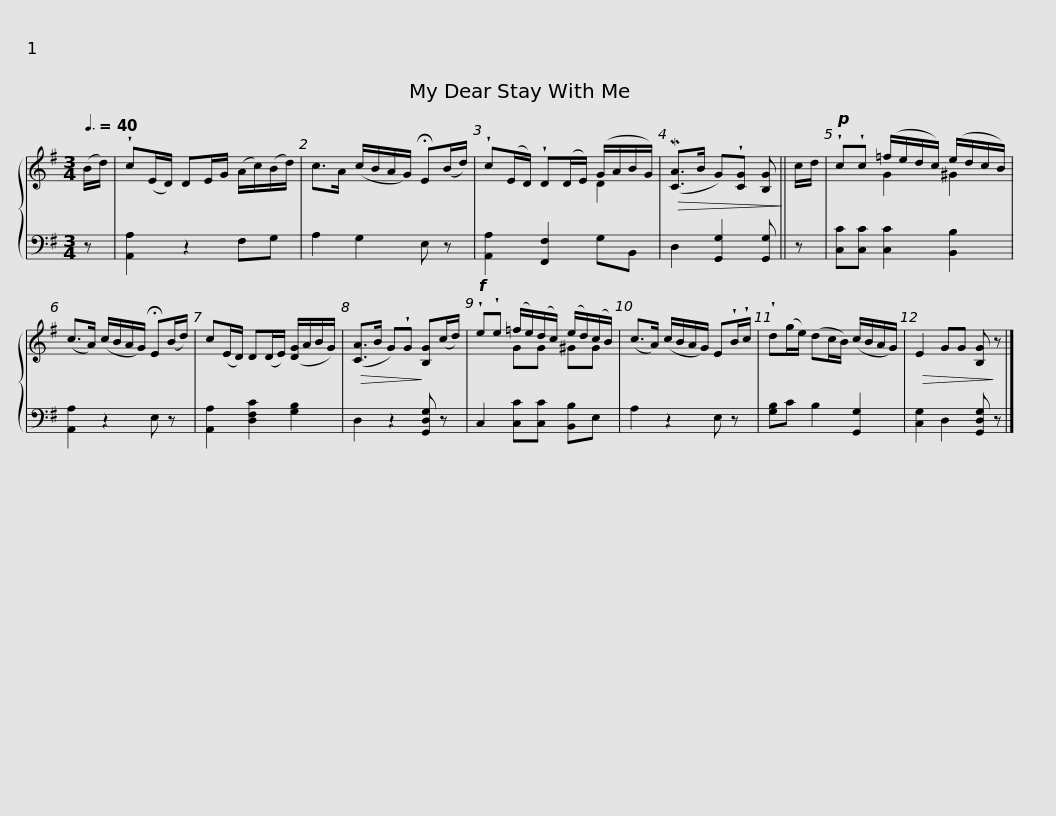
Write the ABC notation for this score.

X:1
%%score { ( 1 3 ) | 2 }
L:1/8
Q:3/8=40
M:3/4
I:linebreak $
K:G
V:1 treble
V:3 treble
V:2 bass
V:1
 (B/d/) | !wedge!c(E/D/) DE/G/ (A/c/)(B/d/) | c>A (c/B/A/G/) !fermata!E(B/d/) | !wedge!c(E/D/) !wedge!D(D/E/) (G/A/B/G/) |!>(! (M[CA]>B G)!wedge![CG] [B,G]!>)! || %5
 c/d/ |$!p! !wedge!c!wedge!c (=f/e/d/c/) (e/d/c/B/) | (c>A) (c/B/A/G/) !fermata!E(B/d/) | c(E/D/) D(D/E/) ([DG]/A/B/G/) |!>(! ([CA]>B G)!wedge!G!>)! [B,G](c/d/) |$ %10
!f! !wedge!e!wedge!e (=f/e/)(d/c/) (e/d/)(c/B/) | (c>A) (c/B/A/G/) E!wedge!B/!wedge!c/ | !wedge!d(g/e/) (dc/B/) (c/B/A/G/) |!>(! E2 GG [B,G]!>)! z |] %14
V:2
 z | [A,,A,]2 z2 F,G, | A,2 G,2 E, z | [A,,A,]2 [F,,F,]2 G,B,, | D,2 [G,,G,]2 [G,,G,] || %5
 z |$ [C,C][C,C] [C,C]2 [B,,B,]2 | [A,,A,]2 z2 E, z | [A,,A,]2 [D,F,C]2 [G,B,]2 | D,2 z2 [G,,D,G,] z |$ %10
 C,2 [C,C][C,C] [B,,B,]E, | A,2 z2 E, z | [G,B,]C B,2 [G,,G,]2 | [C,G,]2 D,2 [G,,D,G,] z |] %14
V:3
 x | x6 | x6 | x4 D2 | x5 || %5
 x |$ x2 G2 ^G2 | x6 | x6 | x6 |$ %10
 x2 GG ^GG | x6 | x6 | x6 |] %14
